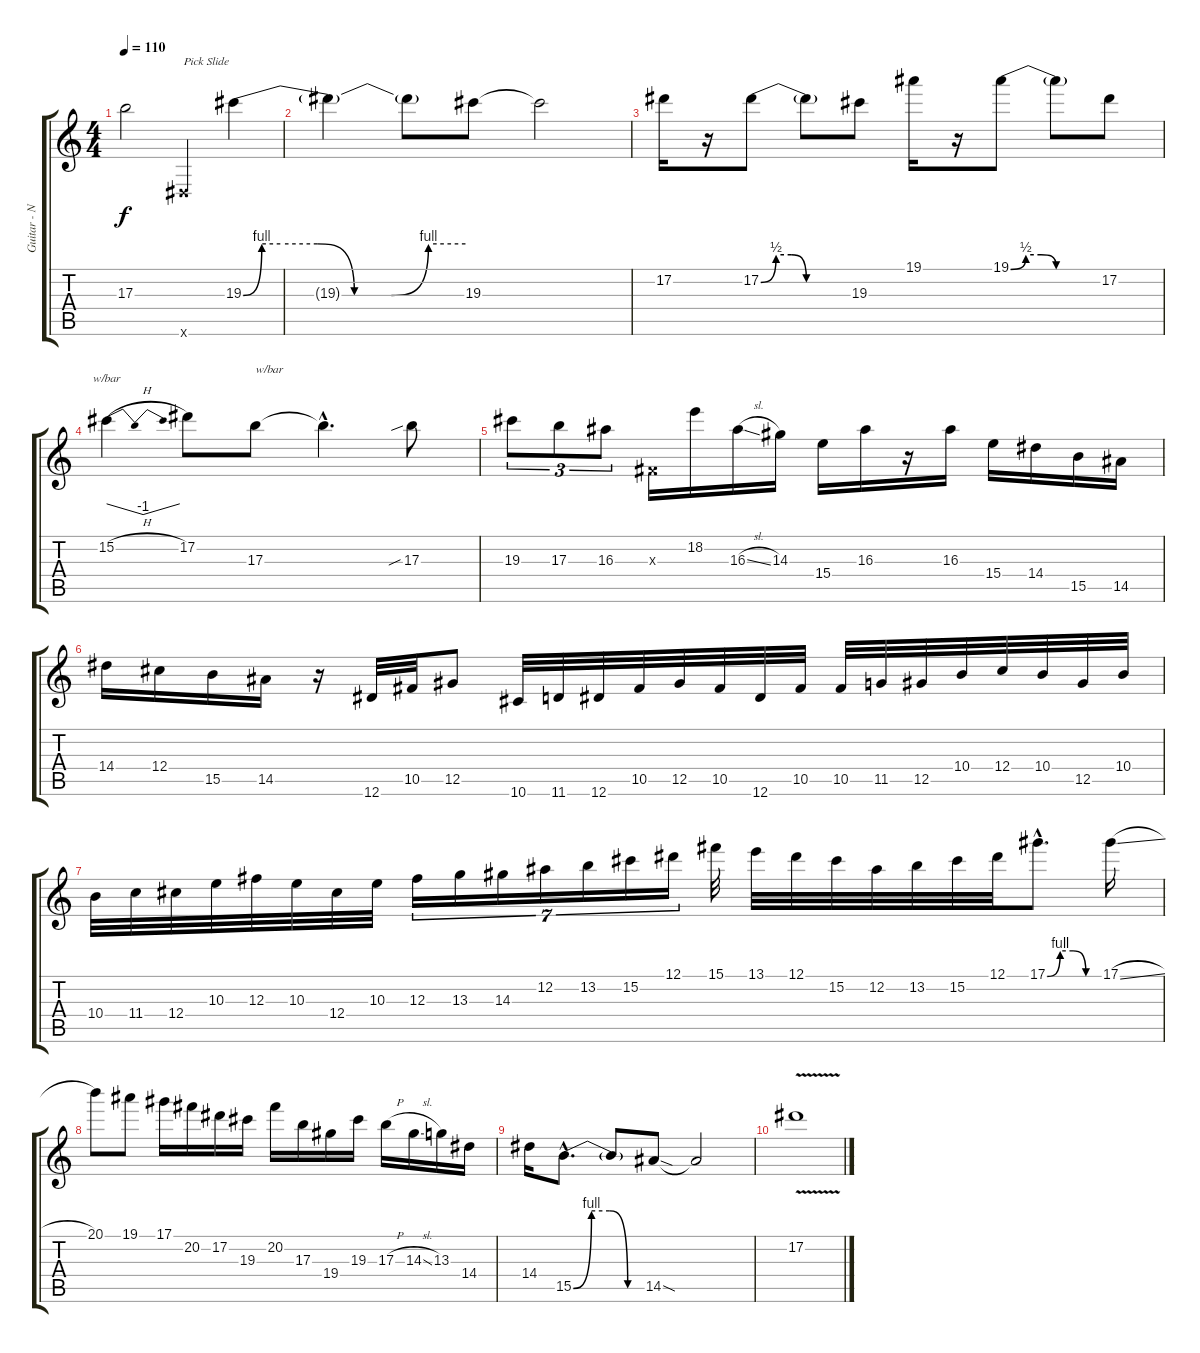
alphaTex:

\track ("Guitar - Nuno" "Guitar - N") {instrument distortionguitar}
\staff {score tabs}
\tuning (Eb4 Bb3 Gb3 Db3 Ab2 Eb2) {hide}
\ts (4 4)
\tempo 110
\clef g2
\ks c
17.3{t}.2{dy f} 0.6{x}.4{txt "Pick Slide"} 19.3{be (custom 0 0 5 4 10 4 20 4 30 0 40 0 50 4 60 4)}.4 |
19.3{t}.4 19.3{t}.8 19.3.8 19.3{t}.2 |
17.2.16 r.16 17.2{be (custom 0 0 10 2 20 2 30 0 45 0 60 0)}.8 17.2{t}.8 19.3.8 19.1.16 r.16 19.1{be (custom 0 0 10 2 20 2 30 0 45 0 60 0)}.8 19.1{t}.8 17.2.8 |
15.2{h}.4{tbe (dip default 0 0 30 -4 60 0)} 17.2.8 17.3.8{txt "w/bar"} 17.3{hac t}.4{d} 17.3{sib}.8 |
19.3.8{tu (3 2)} 17.3.8{tu (3 2)} 16.3.8{tu (3 2)} 0.3{x}.16 18.2.16 16.3{sl}.16 14.3.16 15.4.16 16.3.16 r.16 16.3.16 15.4.16 14.4.16 15.5.16 14.5.16 |
14.4.16 12.4.16 15.5.16 14.5.16 r.16 12.6.32 10.5.32 12.5.8 10.6.32 11.6.32 12.6.32 10.5.32 12.5.32 10.5.32 12.6.32 10.5.32 10.5.32 11.5.32 12.5.32 10.4.32 12.4.32 10.4.32 12.5.32 10.4.32 |
10.4.32 11.4.32 12.4.32 10.3.32 12.3.32 10.3.32 12.4.32 10.3.32 12.3.16{tu (7 4)} 13.3.16{tu (7 4)} 14.3.16{tu (7 4)} 12.2.16{tu (7 4)} 13.2.16{tu (7 4)} 15.2.16{tu (7 4)} 12.1.16{tu (7 4)} 15.1.32 13.1.32 12.1.32 15.2.32 12.2.32 13.2.32 15.2.32 12.1.32 17.1{be (custom 0 0 15 4 30 4 45 0 60 0) hac}.8{d} 17.1{sl}.16 |
20.1.8 19.1.8 17.1.16 20.2.16 17.2.16 19.3.16 20.2.16 17.3.16 19.4.16 19.3.16 17.3{h}.16 14.3{sl}.16 13.3.16 14.4.16 |
14.4.16 15.5{be (custom 0 0 15 4 30 4 45 0 60 0) hac}.8{d} 15.5{t}.8 14.5{sod}.8 14.5{t}.2 |
17.2{v}.1
